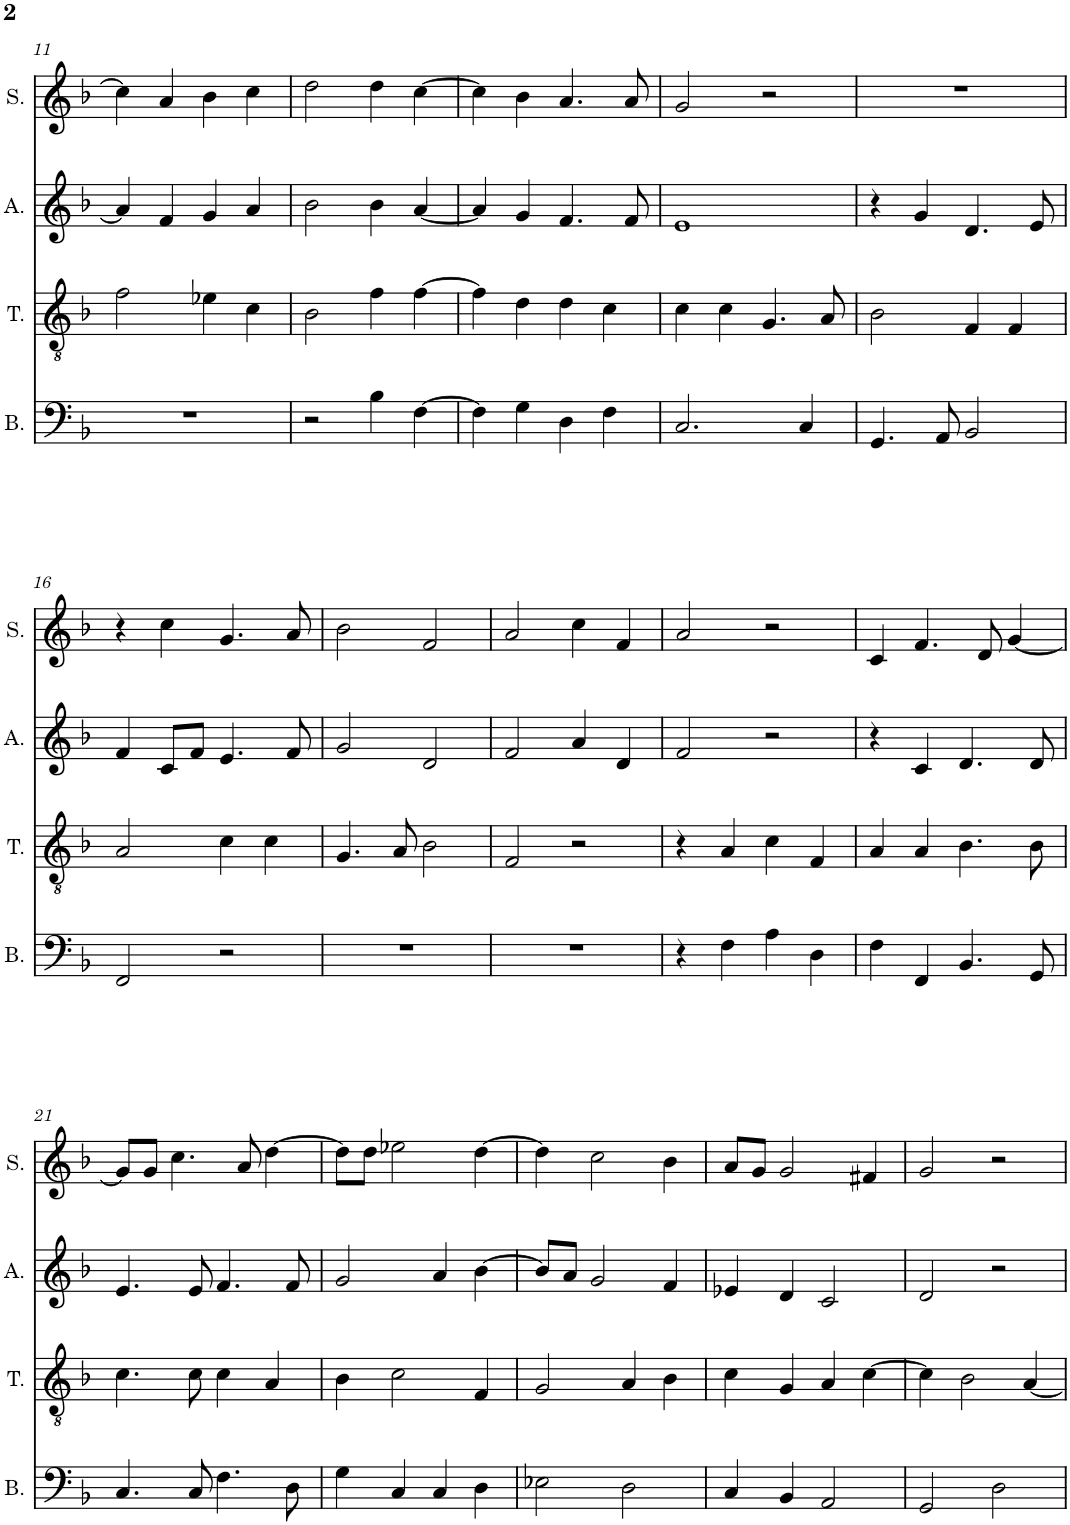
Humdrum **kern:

**kern	**kern	**kern	**kern
*part4	*part3	*part2	*part1
*staff4	*staff3	*staff2	*staff1
*I"Bass	*I"Tenor	*I"Alto	*I"Soprano
*I'B.	*I'T.	*I'A.	*I'S.
!!LO:PB:g=z
*clefF4	*clefGv2	*clefG2	*clefG2
*k[b-]	*k[b-]	*k[b-]	*k[b-]
*M4/4	*M4/4	*M4/4	*M4/4
=11	=11	=11	=11
1r	2f\	4a/]	4cc\]
.	.	4f/	4a/
.	4e-X\	4g/	4b-\
.	4c\	4a/	4cc\
=12	=12	=12	=12
2r	2B-\	2b-\	2dd\
4B-\	4f\	4b-\	4dd\
[4F\	[4f\	[4a/	[4cc\
=13	=13	=13	=13
4F\]	4f\]	4a/]	4cc\]
4G\	4d\	4g/	4b-\
4D\	4d\	4.f/	4.a/
4F\	4c\	.	.
.	.	8f/	8a/
=14	=14	=14	=14
2.C/	4c\	1e	2g/
.	4c\	.	.
.	4.G/	.	2r
4C/	.	.	.
.	8A/	.	.
=15	=15	=15	=15
4.GG/	2B-\	4r	1r
.	.	4g/	.
8AA/	.	.	.
2BB-/	4F/	4.d/	.
.	4F/	.	.
.	.	8e/	.
!!LO:LB:g=z
=16	=16	=16	=16
2FF/	2A/	4f/	4r
.	.	8c/L	4cc\
.	.	8f/J	.
2r	4c\	4.e/	4.g/
.	4c\	.	.
.	.	8f/	8a/
=17	=17	=17	=17
1r	4.G/	2g/	2b-\
.	8A/	.	.
.	2B-\	2d/	2f/
=18	=18	=18	=18
1r	2F/	2f/	2a/
.	2r	4a/	4cc\
.	.	4d/	4f/
=19	=19	=19	=19
4r	4r	2f/	2a/
4F\	4A/	.	.
4A\	4c\	2r	2r
4D\	4F/	.	.
=20	=20	=20	=20
4F\	4A/	4r	4c/
4FF/	4A/	4c/	4.f/
4.BB-/	4.B-\	4.d/	.
.	.	.	8d/
.	.	.	[4g/
8GG/	8B-\	8d/	.
!!LO:LB:g=z
=21	=21	=21	=21
4.C/	4.c\	4.e/	8g/L]
.	.	.	8g/J
.	.	.	4.cc\
8C/	8c\	8e/	.
4.F\	4c\	4.f/	.
.	.	.	8a/
.	4A/	.	[4dd\
8D\	.	8f/	.
=22	=22	=22	=22
4G\	4B-\	2g/	8dd\L]
.	.	.	8dd\J
4C/	2c\	.	2ee-X\
4C/	.	4a/	.
4D\	4F/	[4b-\	[4dd\
=23	=23	=23	=23
2E-X\	2G/	8b-/L]	4dd\]
.	.	8a/J	.
.	.	2g/	2cc\
2D\	4A/	.	.
.	4B-\	4f/	4b-\
=24	=24	=24	=24
4C/	4c\	4e-X/	8a/L
.	.	.	8g/J
4BB-/	4G/	4d/	2g/
2AA/	4A/	2c/	.
.	[4c\	.	4f#X/
=25	=25	=25	=25
2GG/	4c\]	2d/	2g/
.	2B-\	.	.
2D\	.	2r	2r
.	[4A/	.	.
=	=	=	=
*-	*-	*-	*-
